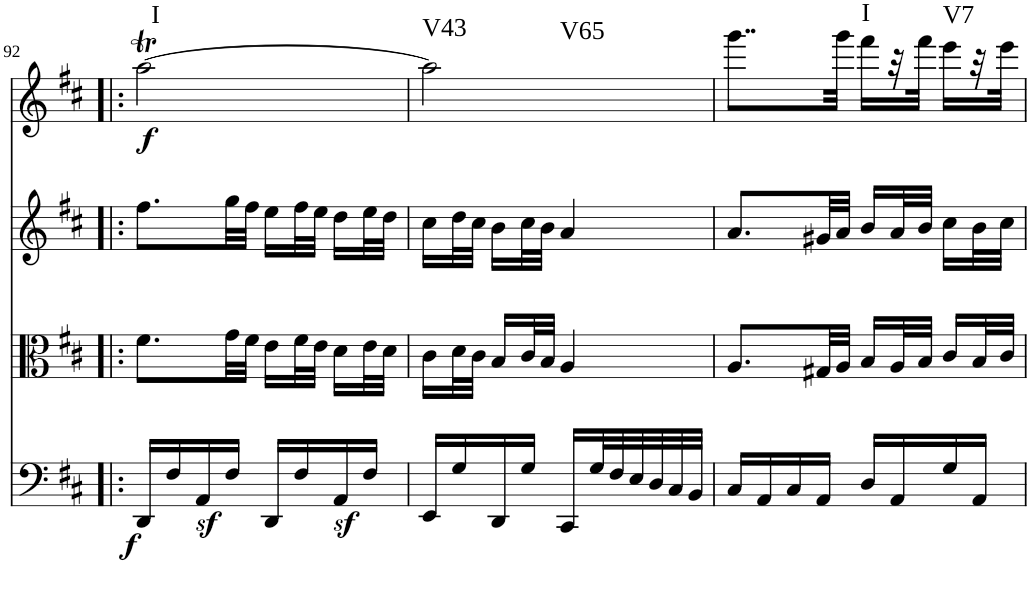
**kern	**dynam	**kern	**kern	**kern	**dynam	**harte
*part4	*part4	*part3	*part2	*part1	*part1	*part1
*staff4	*staff4	*staff3	*staff2	*staff1	*staff1	*
*I"Violoncello	*	*I"Viola	*I"Violin 2	*I"Violin 1	*	*
*I'Vc	*	*I'Vla	*I'Vln	*I'Vln	*	*
!!LO:PB:g=z
*clefF4	*	*clefC3	*clefG2	*clefG2	*	*
*k[f#c#]	*	*k[f#c#]	*k[f#c#]	*k[f#c#]	*	*
*D:	*	*D:	*D:	*D:	*	*
*M2/4	*	*M2/4	*M2/4	*M2/4	*	*
=92!|:	=92!|:	=92!|:	=92!|:	=92!|:	=92!|:	=92!|:
!	!LO:DY:b	!	!	!	!LO:DY:b	!LO:H:kt=I
16DD/LL	f	8.f#\L	8.ff#\L	[2aaT\	f	N
16F#/	.	.	.	.	.	.
16AAz</	.	.	.	.	.	.
16F#/JJ	.	32g\LL	32gg\LL	.	.	.
.	.	32f#\JJJ	32ff#\JJJ	.	.	.
16DD/LL	.	16e\LL	16ee\LL	.	.	.
16F#/	.	32f#\L	32ff#\L	.	.	.
.	.	32e\JJJ	32ee\JJJ	.	.	.
16AAz</	.	16d\LL	16dd\LL	.	.	.
16F#/JJ	.	32e\L	32ee\L	.	.	.
.	.	32d\JJJ	32dd\JJJ	.	.	.
=93	=93	=93	=93	=93	=93	=93
!	!	!	!	!	!	!LO:H:n=1:kt=V43
!	!	!	!	!	!	!LO:H:n=2:kt=V65
16EE/LL	.	16c#\LL	16cc#\LL	2aa\]	.	N N
16G/	.	32d\L	32dd\L	.	.	.
.	.	32c#\JJJ	32cc#\JJJ	.	.	.
16DD/	.	16B/LL	16b\LL	.	.	.
16G/JJ	.	32c#/L	32cc#\L	.	.	.
.	.	32B/JJJ	32b\JJJ	.	.	.
16CC#/LL	.	4A/	4a/	.	.	.
32G/L	.	.	.	.	.	.
32F#/	.	.	.	.	.	.
32E/	.	.	.	.	.	.
32D/	.	.	.	.	.	.
32C#/	.	.	.	.	.	.
32BB/JJJ	.	.	.	.	.	.
=94	=94	=94	=94	=94	=94	=94
16C#/LL	.	8.A/L	8.a/L	8..ggg\L	.	.
16AA/	.	.	.	.	.	.
16C#/	.	.	.	.	.	.
16AA/JJ	.	32G#X/LL	32g#X/LL	.	.	.
.	.	32A/JJJ	32a/JJJ	32ggg\Jkk	.	.
!	!	!	!	!	!	!LO:H:kt=I
16D/LL	.	16B/LL	16b/LL	16fff#\LL	.	N
16AA/	.	32A/L	32a/L	32r	.	.
.	.	32B/JJJ	32b/JJJ	32fff#\JJJ	.	.
!	!	!	!	!	!	!LO:H:kt=V7
16G/	.	16c#/LL	16cc#\LL	16eee\LL	.	N
16AA/JJ	.	32B/L	32b\L	32r	.	.
.	.	32c#/JJJ	32cc#\JJJ	32eee\JJJ	.	.
=	=	=	=	=	=	=
*-	*-	*-	*-	*-	*-	*-
